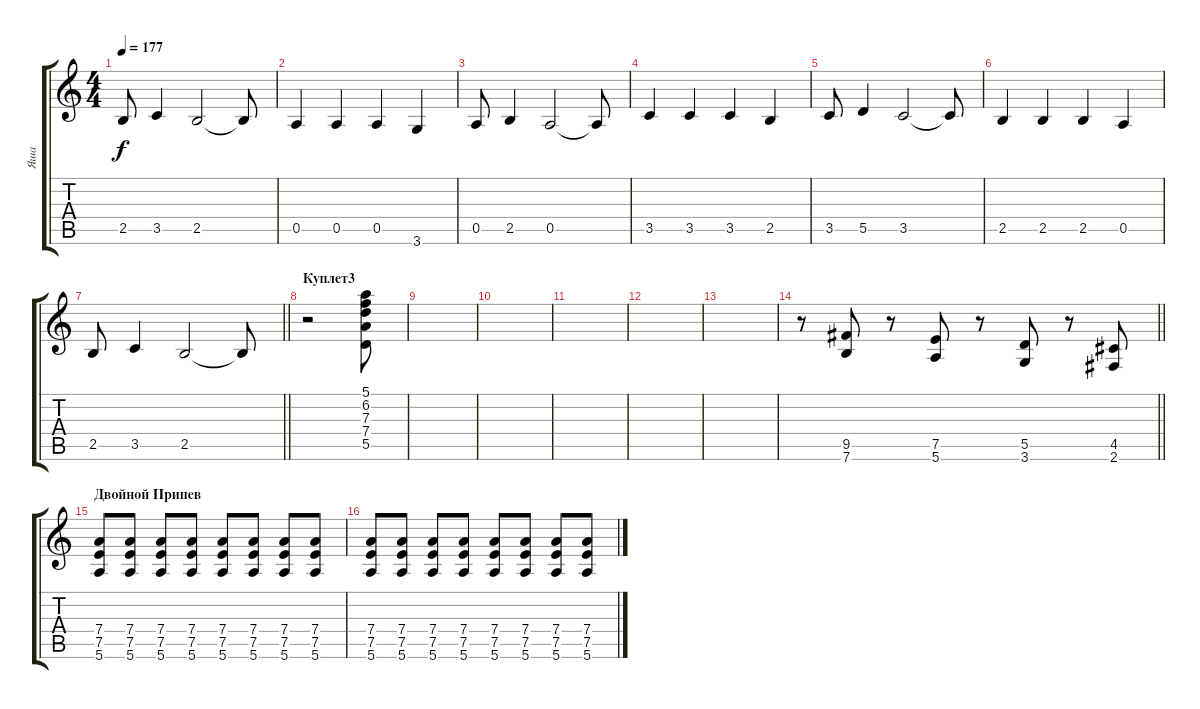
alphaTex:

\track ("Яша" "Яша") {instrument acousticguitarsteel}
\staff {score tabs}
\tuning (E4 B3 G3 D3 A2 E2) {hide}
\ts (4 4)
\tempo 177
\clef g2
\ks c
2.5.8{dy f} 3.5.4 2.5.2 2.5{t}.8 |
0.5.4 0.5.4 0.5.4 3.6.4 |
0.5.8 2.5.4 0.5.2 0.5{t}.8 |
3.5.4 3.5.4 3.5.4 2.5.4 |
3.5.8 5.5.4 3.5.2 3.5{t}.8 |
2.5.4 2.5.4 2.5.4 0.5.4 |
\barLineRight lightlight
2.5.8 3.5.4 2.5.2 2.5{t}.8 |
\section ("" "Куплет3")
r.2{instrument acousticguitarsteel} (5.1 6.2 7.3 7.4 5.5).8 |
|
|
|
|
|
\barLineRight lightlight
r.8{instrument distortionguitar} (9.5 7.6).8 r.8 (7.5 5.6).8 r.8 (5.5 3.6).8 r.8 (4.5 2.6).8 |
\section ("" "Двойной Припев")
(7.4 7.5 5.6).8{instrument distortionguitar} (7.4 7.5 5.6).8 (7.4 7.5 5.6).8 (7.4 7.5 5.6).8 (7.4 7.5 5.6).8 (7.4 7.5 5.6).8 (7.4 7.5 5.6).8 (7.4 7.5 5.6).8 |
(7.4 7.5 5.6).8 (7.4 7.5 5.6).8 (7.4 7.5 5.6).8 (7.4 7.5 5.6).8 (7.4 7.5 5.6).8 (7.4 7.5 5.6).8 (7.4 7.5 5.6).8 (7.4 7.5 5.6).8
